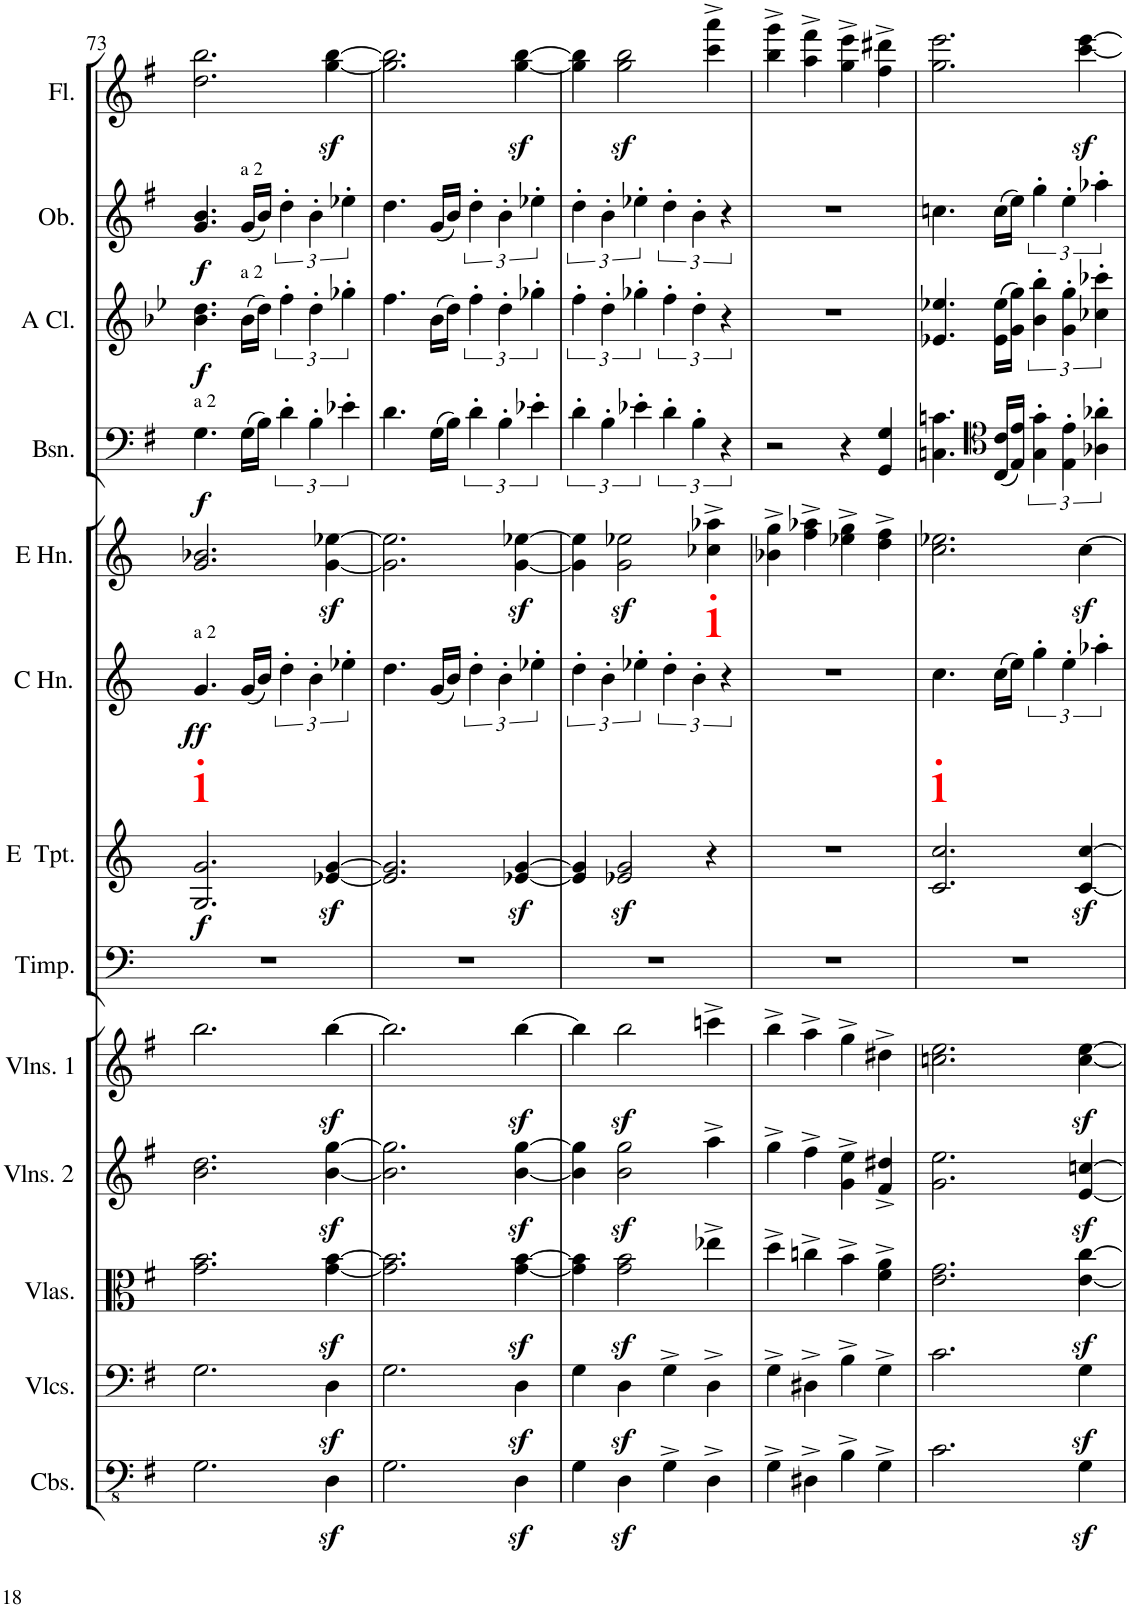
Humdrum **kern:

**kern	**kern	**kern	**kern	**kern	**kern	**kern	**dynam	**kern	**text	**dynam	**kern	**text	**kern	**dynam	**kern	**dynam	**kern	**dynam	**kern
*part13	*part12	*part11	*part10	*part9	*part8	*part7	*part7	*part6	*part6	*part6	*part5	*part5	*part4	*part4	*part3	*part3	*part2	*part2	*part1
*staff13	*staff12	*staff11	*staff10	*staff9	*staff8	*staff7	*staff7	*staff6	*staff6	*staff6	*staff5	*staff5	*staff4	*staff4	*staff3	*staff3	*staff2	*staff2	*staff1
*I"Contrabasses	*I"Violoncellos	*I"Violas	*I"Violins 2	*I"Violins 1	*I"Timpani in B and E	*I"Trumpet 1 2 in E	*	*I"Horn 3 4  in C	*	*	*I"Horn 1 2 in E	*	*I"Bassoon 1 2	*	*I"A Clarinet 1 2	*	*I"Oboe 1 2	*	*I"Flute 1 2
*I'Cbs.	*I'Vlcs.	*I'Vlas.	*I'Vlns. 2	*I'Vlns. 1	*I'Timp.	*	*	*	*	*	*	*	*I'Bsn.	*	*I'A Cl.	*	*I'Ob.	*	*I'Fl.
!!LO:PB:g=z
*clefFv4	*clefF4	*clefC3	*clefG2	*clefG2	*clefF4	*clefG2	*	*clefG2	*	*	*clefG2	*	*clefF4	*	*clefG2	*	*clefG2	*	*clefG2
*	*	*	*	*	*	*Trd-2c-4	*	*Trd7c12	*	*	*Trd5c8	*	*	*	*Trd2c3	*	*	*	*
*k[f#]	*k[f#]	*k[f#]	*k[f#]	*k[f#]	*k[]	*k[]	*	*k[]	*	*	*k[]	*	*k[f#]	*	*k[b-e-]	*	*k[f#]	*	*k[f#]
*M2/2	*M2/2	*M2/2	*M2/2	*M2/2	*M2/2	*M2/2	*	*M2/2	*	*	*M2/2	*	*M2/2	*	*M2/2	*	*M2/2	*	*M2/2
*met(c|)	*met(c|)	*met(c|)	*met(c|)	*met(c|)	*met(c|)	*met(c|)	*	*met(c|)	*	*	*met(c|)	*	*met(c|)	*	*met(c|)	*	*met(c|)	*	*met(c|)
=73	=73	=73	=73	=73	=73	=73	=73	=73	=73	=73	=73	=73	=73	=73	=73	=73	=73	=73	=73
!	!	!	!	!	!	!	!	!	!	!	!	!	!LO:TX:a:t=a 2	!	!	!	!	!	!
!	!	!	!	!	!	!	!	!LO:TX:a:t=a 2	!	!	!	!	!	!	!	!	!	!	!
!	!	!	!	!	!	!	!LO:DY:b	!	!LO:LY:b:color=#FF0000	!LO:DY:b	!	!	!	!LO:DY:b	!	!LO:DY:b	!	!LO:DY:b	!
2.GG\	2.G\	2.g\ 2.b\	2.b\ 2.dd\	2.bb\	1r	2.G/ 2.g/	f	4.g/	i	ff	2.g/ 2.b-X/	.	4.G\	f	4.b-\ 4.dd\	f	4.g/ 4.b/	f	2.dd\ 2.bb\
!	!	!	!	!	!	!	!	!	!	!	!	!	!	!	!	!	!LO:TX:a:t=a 2	!	!
!	!	!	!	!	!	!	!	!	!	!	!	!	!	!	!LO:TX:a:t=a 2	!	!	!	!
.	.	.	.	.	.	.	.	(16g/LL	.	.	.	.	(16G\LL	.	(16b-\LL	.	(16g/LL	.	.
.	.	.	.	.	.	.	.	16b/JJ)	.	.	.	.	16B\JJ)	.	16dd\JJ)	.	16b/JJ)	.	.
.	.	.	.	.	.	.	.	6dd'\	.	.	.	.	6d'\	.	6ff'\	.	6dd'\	.	.
.	.	.	.	.	.	.	.	6b'\	.	.	.	.	6B'\	.	6dd'\	.	6b'\	.	.
4DDz<\	4Dz<\	[4g\z< [4b\z<	[4b\z< [4gg\z<	[4bbz<\	.	[4e-X/z< [4g/z<	.	.	.	.	[4g\z< [4ee-X\z<	.	.	.	.	.	.	.	[4gg\z< [4bb\z<
.	.	.	.	.	.	.	.	6ee-X'\	.	.	.	.	6e-X'\	.	6gg-X'\	.	6ee-X'\	.	.
=74	=74	=74	=74	=74	=74	=74	=74	=74	=74	=74	=74	=74	=74	=74	=74	=74	=74	=74	=74
2.GG\	2.G\	2.g\] 2.b\]	2.b\] 2.gg\]	2.bb\]	1r	2.e-/] 2.g/]	.	4.dd\	.	.	2.g\] 2.ee-\]	.	4.d\	.	4.ff\	.	4.dd\	.	2.gg\] 2.bb\]
.	.	.	.	.	.	.	.	(16g/LL	.	.	.	.	(16G\LL	.	(16b-\LL	.	(16g/LL	.	.
.	.	.	.	.	.	.	.	16b/JJ)	.	.	.	.	16B\JJ)	.	16dd\JJ)	.	16b/JJ)	.	.
.	.	.	.	.	.	.	.	6dd'\	.	.	.	.	6d'\	.	6ff'\	.	6dd'\	.	.
.	.	.	.	.	.	.	.	6b'\	.	.	.	.	6B'\	.	6dd'\	.	6b'\	.	.
4DDz<\	4Dz<\	[4g\z< [4b\z<	[4b\z< [4gg\z<	[4bbz<\	.	[4e-X/z< [4g/z<	.	.	.	.	[4g\z< [4ee-X\z<	.	.	.	.	.	.	.	[4gg\z< [4bb\z<
.	.	.	.	.	.	.	.	6ee-X'\	.	.	.	.	6e-X'\	.	6gg-X'\	.	6ee-X'\	.	.
=75	=75	=75	=75	=75	=75	=75	=75	=75	=75	=75	=75	=75	=75	=75	=75	=75	=75	=75	=75
4GG\	4G\	4g\] 4b\]	4b\] 4gg\]	4bb\]	1r	4e-/] 4g/]	.	6dd'\	.	.	4g\] 4ee-\]	.	6d'\	.	6ff'\	.	6dd'\	.	4gg\] 4bb\]
.	.	.	.	.	.	.	.	6b'\	.	.	.	.	6B'\	.	6dd'\	.	6b'\	.	.
4DDz<\	4Dz<\	2g\z< 2b\z<	2b\z< 2gg\z<	2bbz<\	.	2e-X/z< 2g/z<	.	.	.	.	2g\z< 2ee-X\z<	.	.	.	.	.	.	.	2gg\z< 2bb\z<
.	.	.	.	.	.	.	.	6ee-X'\	.	.	.	.	6e-X'\	.	6gg-X'\	.	6ee-X'\	.	.
4GG^\	4G^\	.	.	.	.	.	.	6dd'\	.	.	.	.	6d'\	.	6ff'\	.	6dd'\	.	.
.	.	.	.	.	.	.	.	6b'\	.	.	.	.	6B'\	.	6dd'\	.	6b'\	.	.
!	!	!	!	!	!	!	!	!	!	!	!	!LO:LY:b:color=#FF0000	!	!	!	!	!	!	!
4DD^\	4D^\	4ee-X^\	4aa^\	4cccn^\	.	4r	.	.	.	.	4cc-X\^ 4aa-X\^	i	.	.	.	.	.	.	4ccc\^ 4aaa\^
.	.	.	.	.	.	.	.	6r	.	.	.	.	6r	.	6r	.	6r	.	.
=76	=76	=76	=76	=76	=76	=76	=76	=76	=76	=76	=76	=76	=76	=76	=76	=76	=76	=76	=76
4GG^\	4G^\	4dd^\	4gg^\	4bb^\	1r	1r	.	1r	.	.	4b-X\^ 4gg\^	.	2r	.	1r	.	1r	.	4bb\^ 4ggg\^
4DD#X^\	4D#X^\	4ccn^\	4ff#^\	4aa^\	.	.	.	.	.	.	4ff\^ 4aa-X\^	.	.	.	.	.	.	.	4aa\^ 4fff#\^
4BB^\	4B^\	4b^\	4g\^ 4ee\^	4gg^\	.	.	.	.	.	.	4ee-X\^ 4gg\^	.	4r	.	.	.	.	.	4gg\^ 4eee\^
4GG^\	4G^\	4f#\^ 4a\^	4f#/^ 4dd#X/^	4dd#X^\	.	.	.	.	.	.	4dd\^ 4ff\^	.	4GG/ 4G/	.	.	.	.	.	4ff#\^ 4ddd#X\^
=77	=77	=77	=77	=77	=77	=77	=77	=77	=77	=77	=77	=77	=77	=77	=77	=77	=77	=77	=77
!	!	!	!	!	!	!	!	!	!LO:LY:b:color=#FF0000	!	!	!	!	!	!	!	!	!	!
2.C\	2.c\	2.e\ 2.g\	2.g\ 2.ee\	2.ccn\ 2.ee\	1r	2.c/ 2.cc/	.	4.cc\	i	.	2.cc\ 2.ee-X\	.	4.Cn\ 4.cn\	.	4.e-X/ 4.ee-X/	.	4.ccn\	.	2.gg\ 2.eee\
*	*	*	*	*	*	*	*	*	*	*	*	*	*clefC4	*	*	*	*	*	*
.	.	.	.	.	.	.	.	(16cc\LL	.	.	.	.	(16C/ 16c/LL	.	(16e-\ 16ee-\LL	.	(16cc\LL	.	.
.	.	.	.	.	.	.	.	16ee\JJ)	.	.	.	.	16E/ 16e/JJ)	.	16g\ 16gg\JJ)	.	16ee\JJ)	.	.
.	.	.	.	.	.	.	.	6gg'\	.	.	.	.	6G\' 6g\'	.	6b-\' 6bb-\'	.	6gg'\	.	.
.	.	.	.	.	.	.	.	6ee'\	.	.	.	.	6E\' 6e\'	.	6g\' 6gg\'	.	6ee'\	.	.
4GGz<\	4Gz<\	[4e\z< [4cc\z<	[4e/z< [4ccn/z<	[4cc\z< [4ee\z<	.	[4c/z< [4cc/z<	.	.	.	.	[4ccz<\	.	.	.	.	.	.	.	[4ccc\z< [4eee\z<
.	.	.	.	.	.	.	.	6aa-X'\	.	.	.	.	6A-X\' 6a-X\'	.	6cc-X\' 6ccc-X\'	.	6aa-X'\	.	.
=	=	=	=	=	=	=	=	=	=	=	=	=	=	=	=	=	=	=	=
*-	*-	*-	*-	*-	*-	*-	*-	*-	*-	*-	*-	*-	*-	*-	*-	*-	*-	*-	*-
